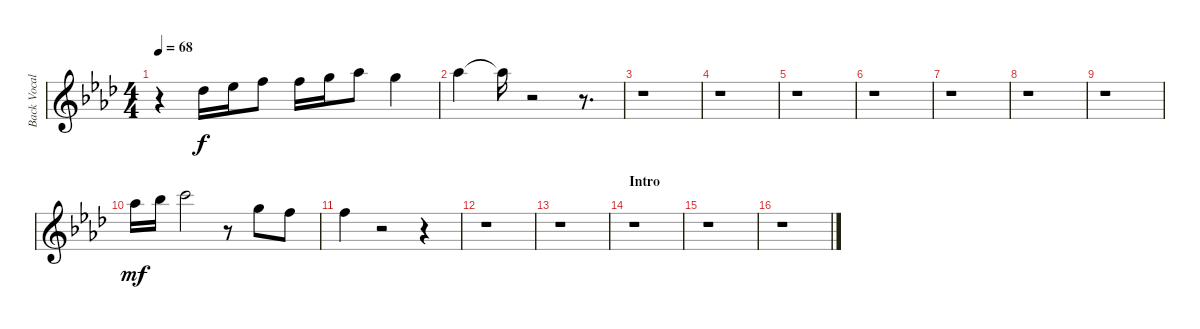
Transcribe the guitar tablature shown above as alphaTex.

\track ("Back Vocals" "Back Vocal") {instrument voiceoohs}
\staff {score}
\tuning (E4 B3 G3 D3 A2 E2 B1) {hide}
\ts (4 4)
\tempo 68
\clef g2
\ks ab
r.4{dy mf} 9.1.16{dy f} 11.1.16 13.1.8 13.1.16 15.1.16 16.1.8 15.1.4 |
16.1.4 16.1{t}.16 r.2 r.8{d} |
r.1 |
r.1 |
r.1 |
r.1 |
r.1 |
r.1 |
r.1 |
16.1.16{dy mf} 18.1.16 20.1.2 r.8 15.1.8 13.1.8 |
13.1.4 r.2 r.4 |
r.1 |
r.1 |
\section ("" "Intro")
r.1 |
r.1 |
r.1
